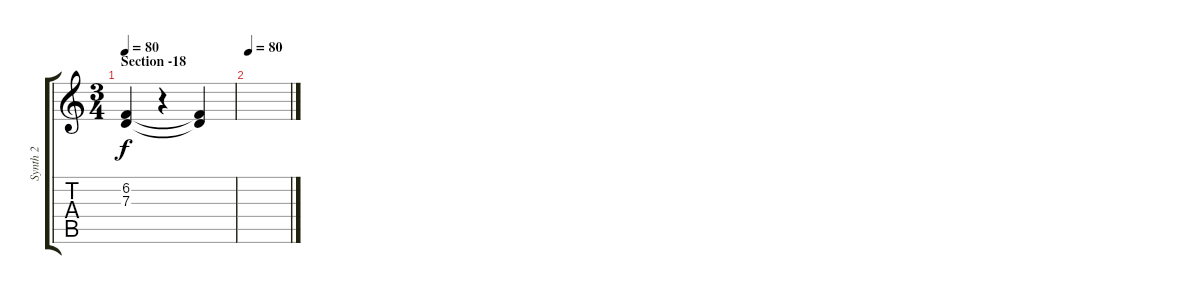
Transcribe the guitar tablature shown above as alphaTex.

\track ("Synth 2" "Synth 2") {instrument synthstrings1}
\staff {score tabs}
\tuning (E4 B3 G3 D3 A2 E2) {hide}
\ts (3 4)
\section ("" "Section -18")
\tempo 80
\clef g2
\ks c
(6.2 7.3).4{dy f} r.4 (6.2{t} 7.3{t}).4 |
\tempo 80
